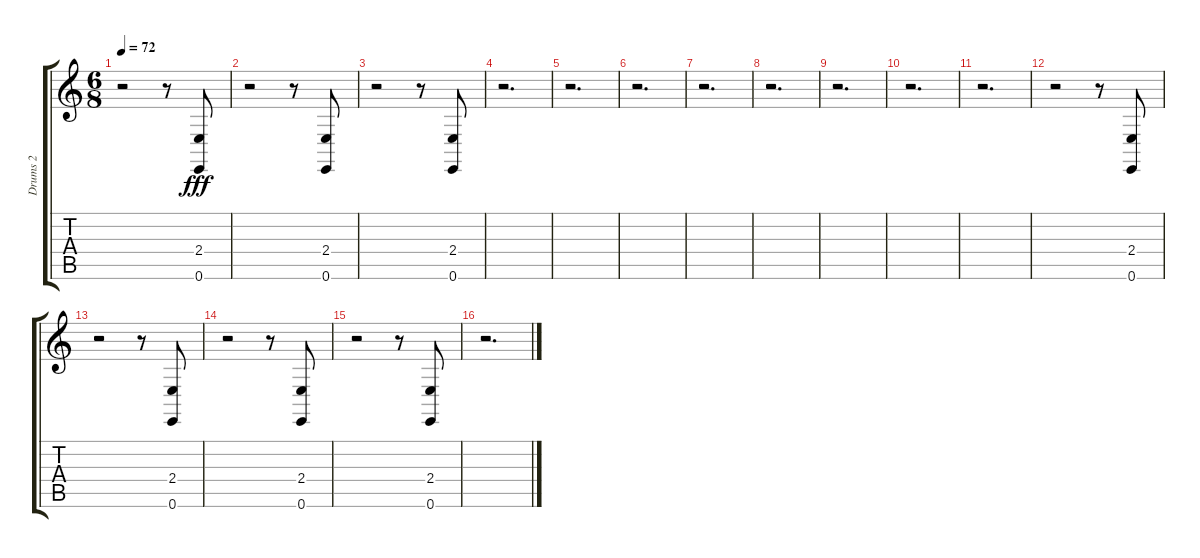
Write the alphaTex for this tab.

\track ("Drums 2" "Drums 2") {instrument taikodrum}
\staff {score tabs}
\tuning (E4 B3 G3 D3 A2 E2) {hide}
\ts (6 8)
\tempo 72
\clef g2
\ks c
r.2{dy fff} r.8 (2.4 0.6).8 |
r.2 r.8 (2.4 0.6).8 |
r.2 r.8 (2.4 0.6).8 |
r.2{d} |
r.2{d} |
r.2{d} |
r.2{d} |
r.2{d} |
r.2{d} |
r.2{d} |
r.2{d} |
r.2 r.8 (2.4 0.6).8 |
r.2 r.8 (2.4 0.6).8 |
r.2 r.8 (2.4 0.6).8 |
r.2 r.8 (2.4 0.6).8 |
r.2{d}
